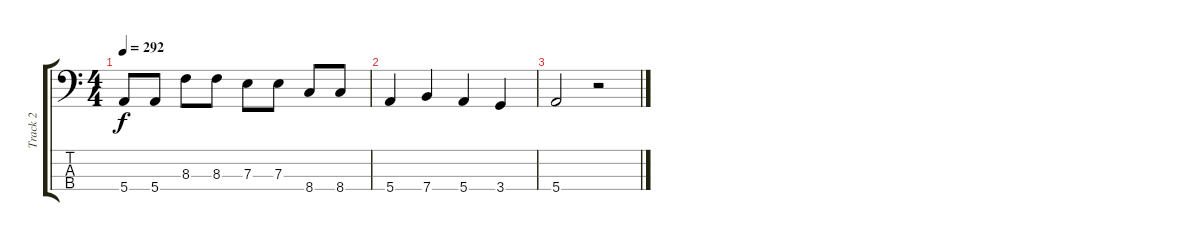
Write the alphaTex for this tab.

\track ("Track 2" "Track 2") {instrument electricbasspick}
\staff {score tabs}
\tuning (G2 D2 A1 E1) {hide}
\ts (4 4)
\tempo 292
\clef f4
\ks c
5.4.8{dy f} 5.4.8 8.3.8 8.3.8 7.3.8 7.3.8 8.4.8 8.4.8 |
5.4.4 7.4.4 5.4.4 3.4.4 |
5.4.2 r.2
